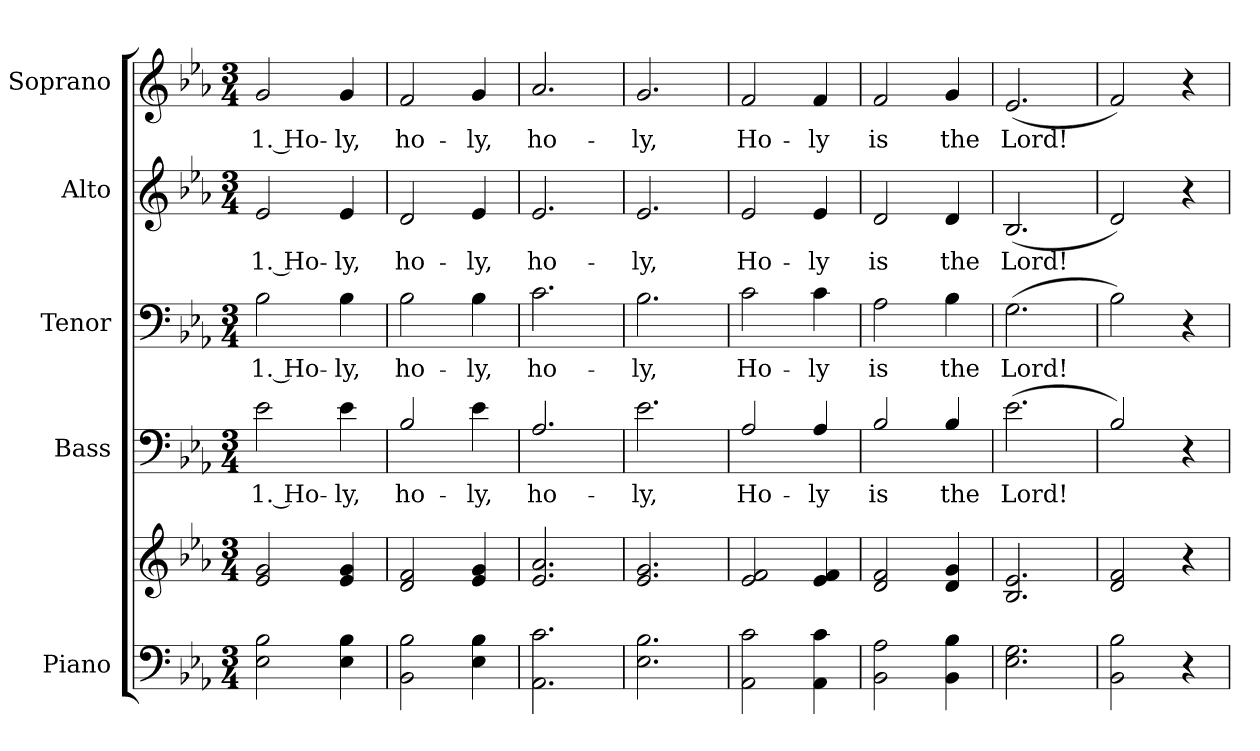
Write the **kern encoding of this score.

**kern	**kern	**kern	**text	**kern	**text	**kern	**text	**kern	**text
*part5	*part5	*part4	*part4	*part3	*part3	*part2	*part2	*part1	*part1
*staff6	*staff5	*staff4	*staff4	*staff3	*staff3	*staff2	*staff2	*staff1	*staff1
*I"Piano	*	*I"Bass	*	*I"Tenor	*	*I"Alto	*	*I"Soprano	*
*I'Pno.	*	*I'B.	*	*I'T.	*	*I'A.	*	*I'S.	*
!!LO:PB:g=z
*clefF4	*clefG2	*clefF4	*	*clefF4	*	*clefG2	*	*clefG2	*
*	*	*ITrd7c12	*	*	*	*	*	*	*
*k[b-e-a-]	*k[b-e-a-]	*k[b-e-a-]	*	*k[b-e-a-]	*	*k[b-e-a-]	*	*k[b-e-a-]	*
*E-:	*E-:	*E-:	*	*E-:	*	*E-:	*	*E-:	*
*M3/4	*M3/4	*M3/4	*	*M3/4	*	*M3/4	*	*M3/4	*
*MM150	*MM150	*MM150	*	*MM150	*	*MM150	*	*MM150	*
=1	=1	=1	=1	=1	=1	=1	=1	=1	=1
!	!	!	!LO:LY:b:color=#000000	!	!	!	!	!	!
!	!	!	!	!	!LO:LY:b:color=#000000	!	!	!	!
!	!	!	!	!	!	!	!LO:LY:b:color=#000000	!	!
!	!	!	!	!	!	!	!	!	!LO:LY:b:color=#000000
2E-i\ 2B-i	2e-i/ 2gi	2E-i\	1. Ho-	2B-i\	1. Ho-	2e-i/	1. Ho-	2gi/	1. Ho-
!	!	!	!LO:LY:b:color=#000000	!	!	!	!	!	!
!	!	!	!	!	!LO:LY:b:color=#000000	!	!	!	!
!	!	!	!	!	!	!	!LO:LY:b:color=#000000	!	!
!	!	!	!	!	!	!	!	!	!LO:LY:b:color=#000000
4E-i\ 4B-i	4e-i/ 4gi	4E-i\	-ly,	4B-i\	-ly,	4e-i/	-ly,	4gi/	-ly,
=2	=2	=2	=2	=2	=2	=2	=2	=2	=2
!	!	!	!LO:LY:b:color=#000000	!	!	!	!	!	!
!	!	!	!	!	!LO:LY:b:color=#000000	!	!	!	!
!	!	!	!	!	!	!	!LO:LY:b:color=#000000	!	!
!	!	!	!	!	!	!	!	!	!LO:LY:b:color=#000000
2BB-i\ 2B-i	2di/ 2fi	2BB-i/	ho-	2B-i\	ho-	2di/	ho-	2fi/	ho-
!	!	!	!LO:LY:b:color=#000000	!	!	!	!	!	!
!	!	!	!	!	!LO:LY:b:color=#000000	!	!	!	!
!	!	!	!	!	!	!	!LO:LY:b:color=#000000	!	!
!	!	!	!	!	!	!	!	!	!LO:LY:b:color=#000000
4E-i\ 4B-i	4e-i/ 4gi	4E-i\	-ly,	4B-i\	-ly,	4e-i/	-ly,	4gi/	-ly,
=3	=3	=3	=3	=3	=3	=3	=3	=3	=3
!	!	!	!LO:LY:b:color=#000000	!	!	!	!	!	!
!	!	!	!	!	!LO:LY:b:color=#000000	!	!	!	!
!	!	!	!	!	!	!	!LO:LY:b:color=#000000	!	!
!	!	!	!	!	!	!	!	!	!LO:LY:b:color=#000000
2.AA-i\ 2.ci	2.e-i/ 2.a-i	2.AA-i/	ho-	2.ci\	ho-	2.e-i/	ho-	2.a-i/	ho-
=4	=4	=4	=4	=4	=4	=4	=4	=4	=4
!	!	!	!LO:LY:b:color=#000000	!	!	!	!	!	!
!	!	!	!	!	!LO:LY:b:color=#000000	!	!	!	!
!	!	!	!	!	!	!	!LO:LY:b:color=#000000	!	!
!	!	!	!	!	!	!	!	!	!LO:LY:b:color=#000000
2.E-i\ 2.B-i	2.e-i/ 2.gi	2.E-i\	-ly,	2.B-i\	-ly,	2.e-i/	-ly,	2.gi/	-ly,
!!LO:PB:g=z
=5	=5	=5	=5	=5	=5	=5	=5	=5	=5
!	!	!	!LO:LY:b:color=#000000	!	!	!	!	!	!
!	!	!	!	!	!LO:LY:b:color=#000000	!	!	!	!
!	!	!	!	!	!	!	!LO:LY:b:color=#000000	!	!
!	!	!	!	!	!	!	!	!	!LO:LY:b:color=#000000
2AA-i\ 2ci	2e-i/ 2fi	2AA-i/	Ho-	2ci\	Ho-	2e-i/	Ho-	2fi/	Ho-
!	!	!	!LO:LY:b:color=#000000	!	!	!	!	!	!
!	!	!	!	!	!LO:LY:b:color=#000000	!	!	!	!
!	!	!	!	!	!	!	!LO:LY:b:color=#000000	!	!
!	!	!	!	!	!	!	!	!	!LO:LY:b:color=#000000
4AA-i\ 4ci	4e-i/ 4fi	4AA-i/	-ly	4ci\	-ly	4e-i/	-ly	4fi/	-ly
=6	=6	=6	=6	=6	=6	=6	=6	=6	=6
!	!	!	!LO:LY:b:color=#000000	!	!	!	!	!	!
!	!	!	!	!	!LO:LY:b:color=#000000	!	!	!	!
!	!	!	!	!	!	!	!LO:LY:b:color=#000000	!	!
!	!	!	!	!	!	!	!	!	!LO:LY:b:color=#000000
2BB-i\ 2A-i	2di/ 2fi	2BB-i/	is	2A-i\	is	2di/	is	2fi/	is
!	!	!	!LO:LY:b:color=#000000	!	!	!	!	!	!
!	!	!	!	!	!LO:LY:b:color=#000000	!	!	!	!
!	!	!	!	!	!	!	!LO:LY:b:color=#000000	!	!
!	!	!	!	!	!	!	!	!	!LO:LY:b:color=#000000
4BB-i\ 4B-i	4di/ 4gi	4BB-i/	the	4B-i\	the	4di/	the	4gi/	the
=7	=7	=7	=7	=7	=7	=7	=7	=7	=7
!	!	!	!LO:LY:b:color=#000000	!	!	!	!	!	!
!	!	!	!	!	!LO:LY:b:color=#000000	!	!	!	!
!	!	!	!	!	!	!	!LO:LY:b:color=#000000	!	!
!	!	!	!	!	!	!	!	!	!LO:LY:b:color=#000000
2.E-i\ 2.Gi	(2.B-i/ 2.e-i	(2.E-i\	Lord!	(2.Gi\	Lord!	(2.B-i/	Lord!	(2.e-i/	Lord!
=8	=8	=8	=8	=8	=8	=8	=8	=8	=8
2BB-i\ 2B-i	2di/ 2fi	2BB-i/)	.	2B-i\)	.	2di/)	.	2fi/)	.
4r	4r	4r	.	4r	.	4r	.	4r	.
=	=	=	=	=	=	=	=	=	=
*-	*-	*-	*-	*-	*-	*-	*-	*-	*-
